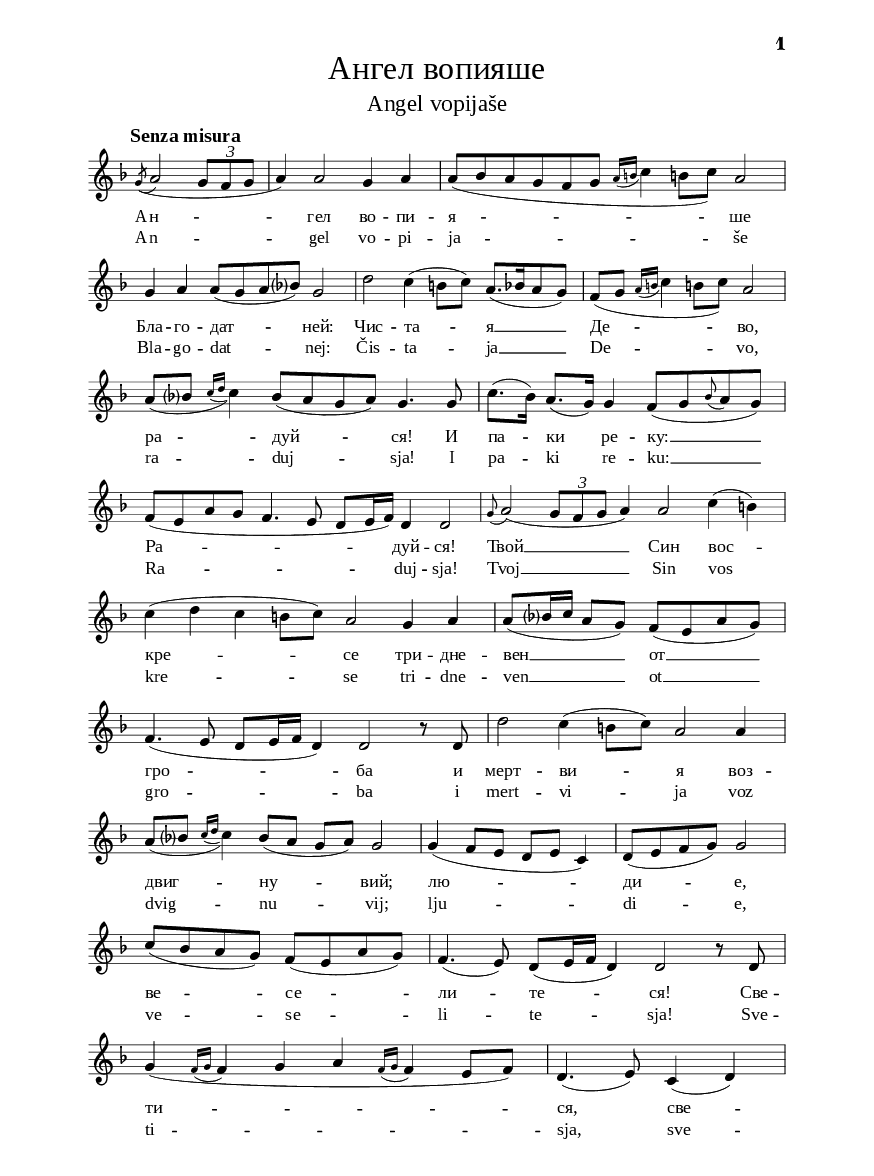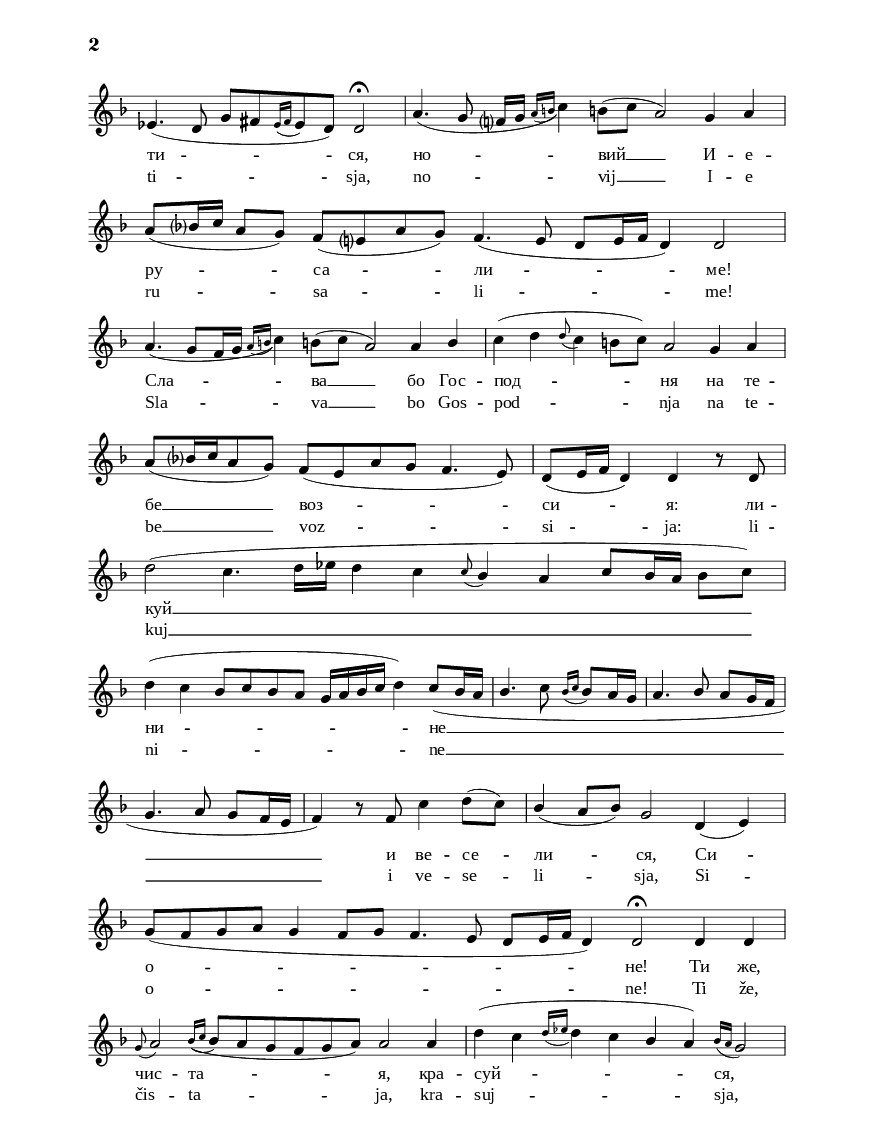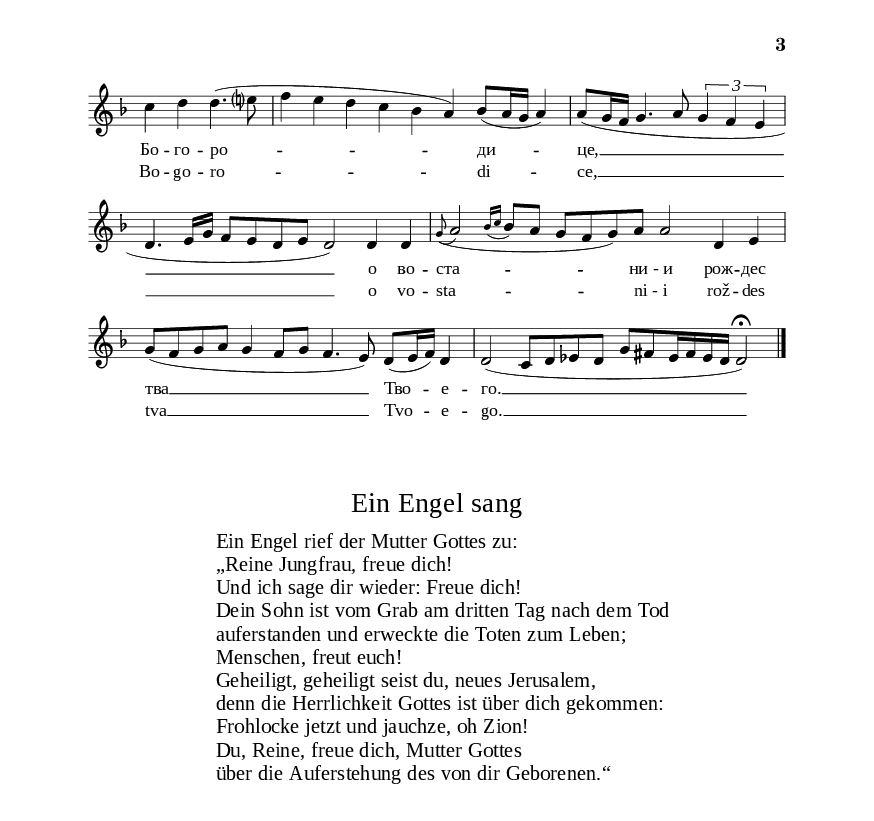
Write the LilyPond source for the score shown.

\version "2.24.4"

% include paper part and global functions
\include "include/globals.ily"

\bookpart {
  \label #'ref064
  \tocItem \markup "Ангел вопияше –  Angel vopijaše"
  \include "include/bookpart-paper.ily"
  \score {
    \include "include/score-layout.ily"

    \new Voice \relative c' {
      \clef treble
      \key d \minor
      \tempo "Senza misura"
      \autoBeamOff
      \omit Score.TimeSignature
      \cadenzaOn % allows custom bar lines


      \acciaccatura g'8 (a2 \tuplet 3/2 { g8 [f g] } \bar "|"
      a4) a2 g4 a4 \bar "|"
      \slurDown a8( [bes a g f g] \acciaccatura { a16 [b] } c4 b!8 [c]) a2 \bar "|" \break

      \slurNeutral g4 a a8 ([g a bes?]) g2 \bar "|"
      d'2 c4 (b8 [c]) a8. ([bes16 a8 g]) \bar "|"
      \slurDown f8([ g] \acciaccatura { a16 [b] } c4 b!8[ c]) a2 \bar "|"  \break

      a8( [bes?] \acciaccatura { c16 [d] } c4) bes8( [a g a]) g4. g8 \bar "|"
      \slurNeutral c8.( [bes16]) a8.( [g16]) g4 f8( [g \appoggiatura bes a g]) \bar "|"  \break

      f8( [e a g] f4. e8 d [e16 f]) d4 d2 \bar "|"
      \appoggiatura g8  a2( \tuplet 3/2 { g8 [f g] } a4) a2 c4( b) \bar "|"  \break

      \stemNeutral c4( d  c b!8 [c]) a2 g4 a \bar "|"
      \stemUp a8( [bes?16 c] a8 [g]) f( [e a g]) \bar "|"  \break

      f4.( e8 d[ e16 f] d4) d2 r8 d \bar "|"
      \stemNeutral d'2 c4( b!8[ c]) a2 a4 \bar "|"  \break

      \slurDown a8([bes?] \acciaccatura { c16 [d] } c4) bes8( [a] g [a]) g2 \bar "|"
      g4( f8 [e] d [e] c4) \bar "|"
      d8([ e f g]) g2 \bar "|"  \break

      c8([ bes a g]) f([ e a g]) \bar "|"
      f4.( e8) d([ e16 f] d4) d2 r8 d \bar "|"  \break


      g4( \acciaccatura { f16 [g] } f4 g a \acciaccatura { f16 [g] } f4 e8[  f]) \bar "|"
      d4.( e8) c4( d) \bar "|"  \break

      ees4.( d8 g8[ fis \acciaccatura { ees16 [fis] }  ees8 d]) d2\fermata \bar "|"
      a'4.( g8 f?16[ g] \acciaccatura { a16 [b] } c4) \slurNeutral b!8([ c] a2) g4 a4 \bar "|"  \break

      \stemUp a8([ bes?16 c] a8  [g]) f8([ e? a g]) f4.( e8 d[ e16 f] d4) d2 \bar "|"  \break

      \stemNeutral \slurDown a'4.( g8[ f16 g] \acciaccatura { a16 [b!] } c4) \slurNeutral b!8([ c]  a2)  a4 \stemUp b \bar "|"
      \stemNeutral c4( d \appoggiatura d8 c4 b!8[ c]) a2 g4 a \bar "|"  \break

      a8([ bes?16 c a8 g]) f([ e a g] f4. e8) \bar "|"
      d8([ e16 f] d4) d r8 d \bar "|"  \break

      d'2( c4. d16[ ees] d4 c \appoggiatura c8 \stemUp bes4 a c8[ bes16 a]  \stemNeutral bes8[ c]) \bar "|"  \break

      d4( c \stemUp bes8[ c bes a] g16[ a bes c] \stemNeutral d4) \stemUp \slurDown c8([ bes16 a] \bar "|" \noBreak
      bes4. \stemNeutral c8 \acciaccatura { bes16 [c] } \stemUp bes8[ a16 g]  \bar "|" \noBreak
      a4. bes8 a[ g16 f] \bar "|" \break

      g4. a8 g8[ f16 e] \bar "|"
      f4) r8 f\stemNeutral \slurNeutral c'4 d8([ c])  \bar "|"
      \stemUp bes4( a8[ bes]) g2 d4( e)  \bar "|" \break

      g8([ f g a] g4 f8[ g] f4. e8 d8[ e16 f] d4) d2\fermata d4 d  \bar "|" \break

      \appoggiatura g8 a2 \acciaccatura { bes16([ c] } bes8[ a g f g a]) a2 a4 \bar "|"
      \stemNeutral d4( c \acciaccatura { d16[ ees!]} d4 c \stemUp bes a) \acciaccatura { bes16[ a] } g2 \bar "|" \break

      \stemNeutral c4 d d4.( e?8 \bar "|" \noBreak
      f4 e d c bes a) bes8([ a16 g] a4) \bar "|" \noBreak
      a8([ g16 f] g4. a8 \tuplet 3/2 { g4 f e } \bar "|" \break

      d4. e16[ g] f8[ e d e] d2) d4 d \bar "|" \noBreak
      \appoggiatura g8( a2 \acciaccatura { bes16[ c] } bes8[ a] g8[ f g) a] a2 d,4 e \bar "|" \break

      g8([ f g a] g4 f8[ g] f4. e8) d([ e16 f)] d4 \bar "|" \noBreak
      d2( c8[  d ees! d] g8[ fis! es16 fis  ees d] d2)\fermata \bar "|."
    }

    \addlyrics {
      Ан -- гел во -- пи -- я -- -- -- ше
      Бла -- го -- дат -- ней: Чис -- та -- я __ Де -- во,
      ра -- дуй -- ся! И па -- ки ре -- ку: __
      Ра -- -- дуй -- ся! Твой __ Син вос --
      кре -- -- се три -- дне -- вен __  от __
      гро -- ба и мерт -- ви -- я воз --
      двиг -- ну -- вий; лю -- -- ди -- е,
      ве -- се -- ли -- те -- ся! Све --
      ти -- -- -- -- -- -- ся, све --
      ти --  -- ся, но -- -- вий __ И -- е --
      ру -- -- са -- ли -- -- -- ме!
      Сла -- ва __ бо Гос -- под -- ня на те --
      бе __ воз -- -- си -- я: ли --
      куй __ ни -- -- не __
      и ве -- се -- ли -- ся, Си --
      о -- -- -- -- -- -- не! Ти же,
      чис -- та -- я, кра -- суй -- -- ся,
      Бо -- го -- ро -- -- -- ди -- це, __
      о во -- ста -- "ни - и      " рож -- дес
      тва __ Тво -- е -- го. __
    }


    \addlyrics {
      An -- gel vo -- pi -- ja -- -- -- še
      Bla -- go -- dat -- nej: Čis -- ta -- ja __ De -- vo,
      ra -- duj -- sja! I pa -- ki re -- ku: __
      Ra -- -- duj -- sja! Tvoj __ Sin vos
      kre -- -- se tri -- dne -- ven __  ot __
      gro -- ba i mert -- vi -- ja voz
      dvig -- nu -- vij; lju -- -- di -- e,
      ve -- se -- li -- te -- sja! Sve --
      ti -- -- -- -- -- -- sja, sve --
      ti --  -- sja, no -- -- vij __ I -- e
      ru -- -- sa -- li -- -- -- me!
      Sla -- va __ bo Gos -- pod -- nja na te --
      be __ voz -- -- si -- ja: li --
      kuj __ ni -- -- ne __
      i ve -- se -- li -- sja, Si --
      o -- -- -- -- -- -- ne! Ti že,
      čis -- ta -- ja, kra -- suj -- -- sja,
      Bo -- go -- ro -- -- -- di -- ce, __
      o vo -- sta -- "ni - i      " rož -- des
      tva __ Tvo -- e -- go. __
    }
    \header {
      title = \titleFunc "Ангел вопияше" "Angel vopijaše"
    }

    \midi{}

  } % score

  \markup \vspace #3

  % include foreign translation(s) of the song
  \version "2.24.4"

\markup \fill-line { \fontsize #deTitleFontSize "Ein Engel sang" }
\markup \null
\markup \null
\markup \abs-fontsize #10 {
     \fill-line {
  \override #`(baseline-skip . ,deCoupletBaselineSkip)

  \column {

    \line { " "Ein Engel rief der Mutter Gottes zu:}

    \line { " "„Reine Jungfrau, freue dich! }
    
    \line { " " Und ich sage dir wieder: Freue dich! }

    \line { " "Dein Sohn ist vom Grab am dritten Tag nach dem Tod}

    \line { " "auferstanden und erweckte die Toten zum Leben;}

    \line { " "Menschen, freut euch!}

    \line { " "Geheiligt, geheiligt seist du, neues Jerusalem, }

    \line { " "denn die Herrlichkeit Gottes ist über dich gekommen: }

    \line { " "Frohlocke jetzt und jauchze, oh Zion!}

    \line { " "Du, Reine, freue dich, Mutter Gottes}

    \line { " "über die Auferstehung des von dir Geborenen.“}


  }
     }
}


} % bookpart
